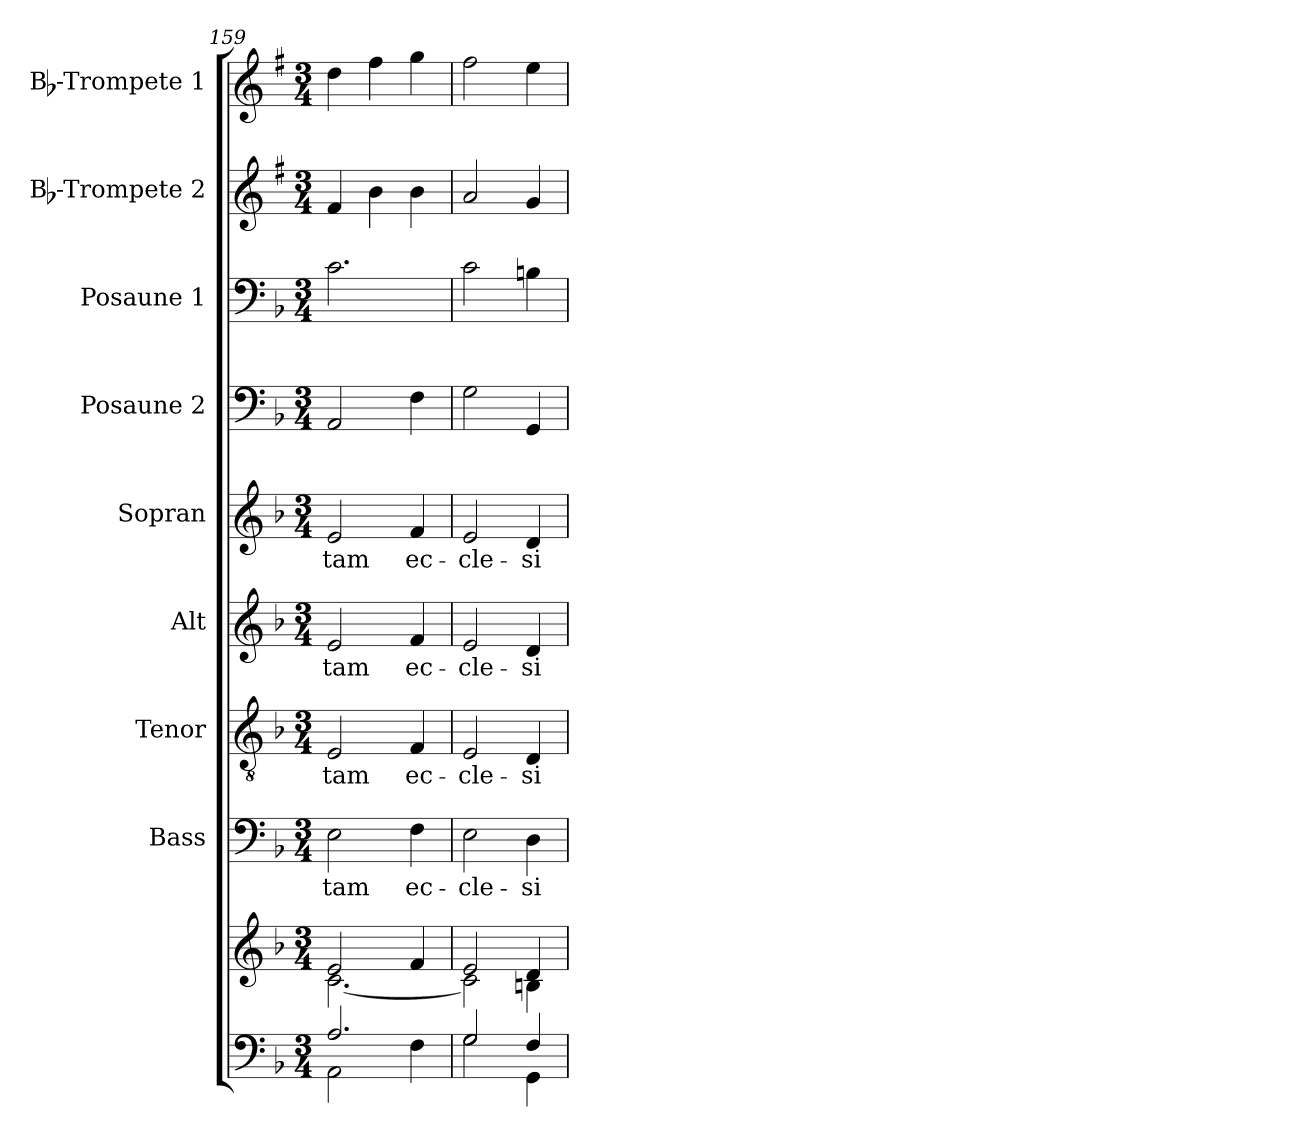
**kern	**kern	**kern	**text	**kern	**text	**kern	**text	**kern	**text	**kern	**kern	**kern	**kern
*part9	*part9	*part8	*part8	*part7	*part7	*part6	*part6	*part5	*part5	*part4	*part3	*part2	*part1
*staff10	*staff9	*staff8	*staff8	*staff7	*staff7	*staff6	*staff6	*staff5	*staff5	*staff4	*staff3	*staff2	*staff1
*	*	*I"Bass	*	*I"Tenor	*	*I"Alt	*	*I"Sopran	*	*I"Posaune 2	*I"Posaune 1	*I"Bb-Trompete 2	*I"Bb-Trompete 1
*	*	*I'B.	*	*I'T.	*	*I'A.	*	*I'S.	*	*I'Pos. 2	*I'Pos. 1	*I'Bb Trp. 2	*I'Bb Trp. 1
*clefF4	*clefG2	*clefF4	*	*clefGv2	*	*clefG2	*	*clefG2	*	*clefF4	*clefF4	*clefG2	*clefG2
*	*	*	*	*	*	*	*	*	*	*	*	*ITrd1c2	*ITrd1c2
*k[b-]	*k[b-]	*k[b-]	*	*k[b-]	*	*k[b-]	*	*k[b-]	*	*k[b-]	*k[b-]	*k[b-]	*k[b-]
*F:	*F:	*F:	*	*F:	*	*F:	*	*F:	*	*F:	*F:	*F:	*F:
*M3/4	*M3/4	*M3/4	*	*M3/4	*	*M3/4	*	*M3/4	*	*M3/4	*M3/4	*M3/4	*M3/4
=159	=159	=159	=159	=159	=159	=159	=159	=159	=159	=159	=159	=159	=159
*^	*^	*	*	*	*	*	*	*	*	*	*	*	*
!	!	!	!	!	!LO:LY:b	!	!LO:LY:b	!	!LO:LY:b	!	!LO:LY:b	!	!	!	!
2.A/	2AA\	2e/	[<2.c\	2E\	-tam	2E/	-tam	2e/	-tam	2e/	-tam	2AA/	2.c\	4e/	4cc\
.	.	.	.	.	.	.	.	.	.	.	.	.	.	4a\	4ee\
!	!	!	!	!	!LO:LY:b	!	!LO:LY:b	!	!LO:LY:b	!	!LO:LY:b	!	!	!	!
.	4F\	4f/	.	4F\	ec-	4F/	ec-	4f/	ec-	4f/	ec-	4F\	.	4a\	4ff\
=160	=160	=160	=160	=160	=160	=160	=160	=160	=160	=160	=160	=160	=160	=160	=160
!	!	!	!	!	!LO:LY:b	!	!LO:LY:b	!	!LO:LY:b	!	!LO:LY:b	!	!	!	!
2G/	2G\	2e/	2c\]	2E\	-cle-	2E/	-cle-	2e/	-cle-	2e/	-cle-	2G\	2c\	2g/	2ee\
!	!	!	!	!	!LO:LY:b	!	!LO:LY:b	!	!LO:LY:b	!	!LO:LY:b	!	!	!	!
4F/	4GG\	4d/	4Bn\	4D\	-si-	4D/	-si-	4d/	-si-	4d/	-si-	4GG/	4Bn\	4f/	4dd\
*v	*v	*	*	*	*	*	*	*	*	*	*	*	*	*	*
*	*v	*v	*	*	*	*	*	*	*	*	*	*	*	*
=	=	=	=	=	=	=	=	=	=	=	=	=	=
*-	*-	*-	*-	*-	*-	*-	*-	*-	*-	*-	*-	*-	*-
